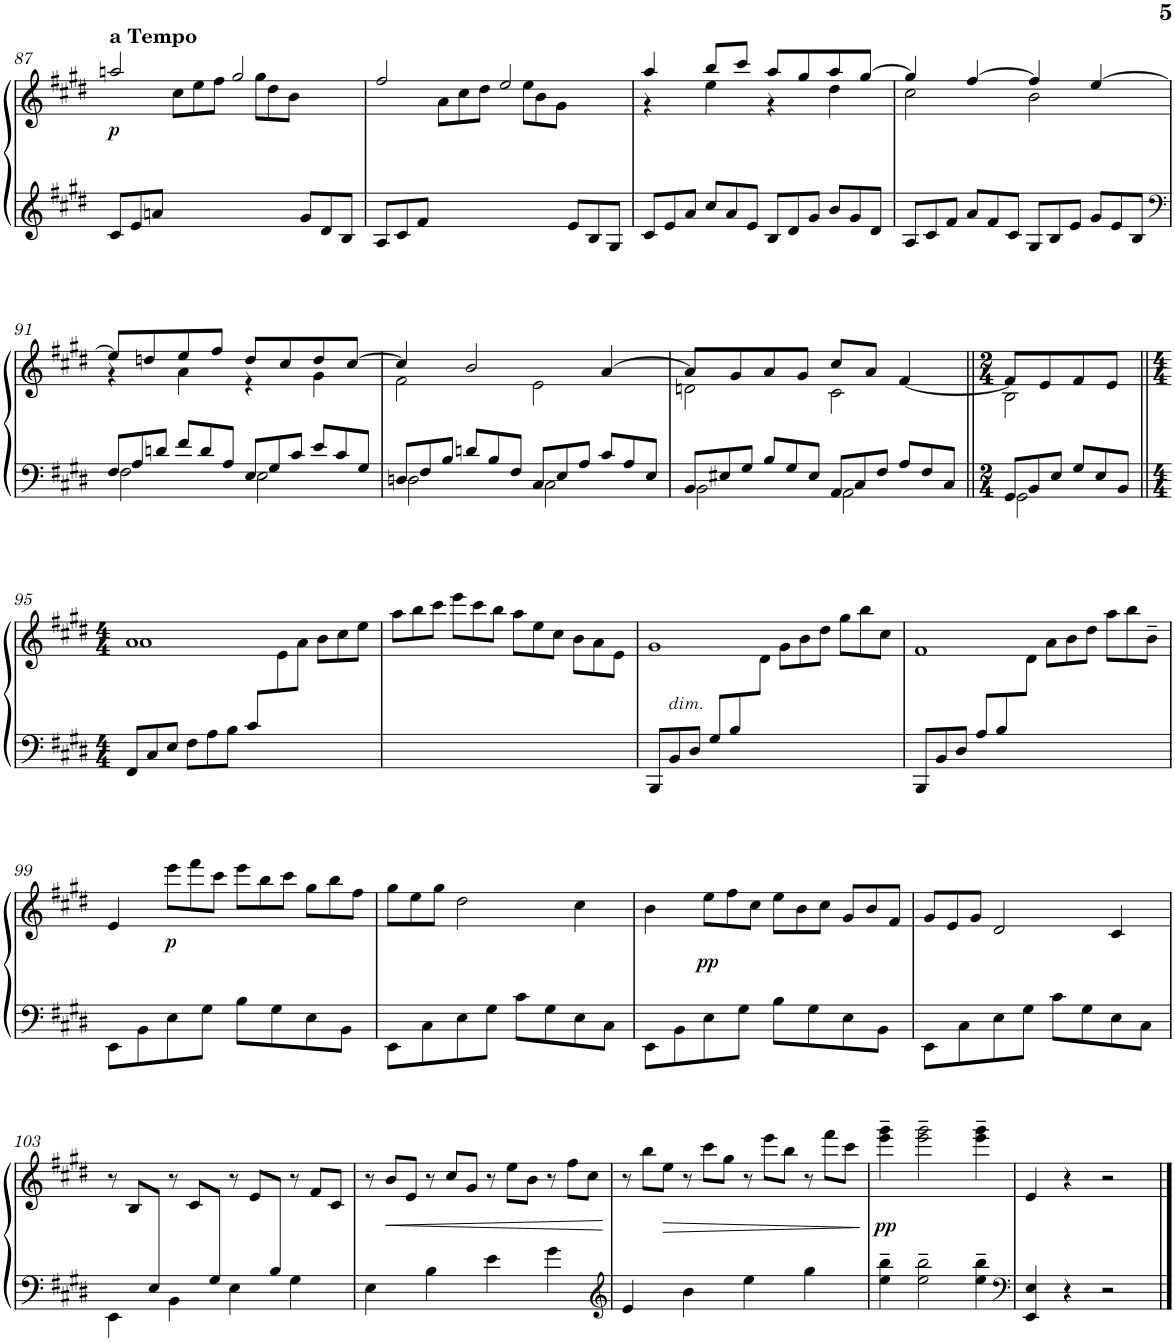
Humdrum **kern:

**kern	**kern	**dynam
*part1	*part1	*part1
*staff2	*staff1	*staff1/2
*I"Piano	*	*
*I'Pno.	*	*
!!LO:PB:g=z
*clefG2	*clefG2	*
*k[f#c#g#d#]	*k[f#c#g#d#]	*
*M4/4	*M4/4	*
*Xbrackettup	*	*
=87	=87	=87
*^	*^	*
!	!	!LO:TX:a:B:t=a Tempo	!	!
!	!	!	!	!LO:DY:b
12c#/L	2.ryy	2aan/	4ryy	p
12e/	.	.	.	.
12an/J	.	.	.	.
*	*	*	*Xbrackettup	*
4ryy	.	.	12cc#\L	.
.	.	.	12ee\	.
.	.	.	12ff#\J	.
4ryy	.	2gg#/	12gg#\L	.
.	.	.	12dd#\	.
.	.	.	12b\J	.
12g#/L	4ryy	.	4ryy	.
12d#/	.	.	.	.
12B/J	.	.	.	.
=88	=88	=88	=88	=88
12A/L	2.ryy	2ff#/	4ryy	.
12c#/	.	.	.	.
12f#/J	.	.	.	.
4ryy	.	.	12a\L	.
.	.	.	12cc#\	.
.	.	.	12dd#\J	.
4ryy	.	2ee/	12ee\L	.
.	.	.	12b\	.
.	.	.	12g#\J	.
12e/L	4ryy	.	4ryy	.
12B/	.	.	.	.
12G#/J	.	.	.	.
*v	*v	*	*	*
=89	=89	=89	=89
12c#/L	4aa/	4r	.
12e/	.	.	.
12a/J	.	.	.
12cc#/L	8bb/L	4ee\	.
12a/	.	.	.
.	8ccc#/J	.	.
12e/J	.	.	.
12B/L	8aa/L	4r	.
12d#/	.	.	.
.	8gg#/	.	.
12g#/J	.	.	.
12b/L	8aa/	4dd#\	.
12g#/	.	.	.
.	[8gg#/J	.	.
12d#/J	.	.	.
=90	=90	=90	=90
12A/L	4gg#/]	2cc#\	.
12c#/	.	.	.
12f#/J	.	.	.
12a/L	[4ff#/	.	.
12f#/	.	.	.
12c#/J	.	.	.
12G#/L	4ff#/]	2b\	.
12B/	.	.	.
12e/J	.	.	.
12g#/L	[4ee/	.	.
12e/	.	.	.
12B/J	.	.	.
!!LO:LB:g=z	!!
=91	=91	=91	=91
*clefF4	*	*	*
*^	*	*	*
12F#/L	2F#\	8ee/L]	4r	.
12A/	.	.	.	.
.	.	8ddn/	.	.
12dn/J	.	.	.	.
12f#/L	.	8ee/	4a\	.
12d/	.	.	.	.
.	.	8ff#/J	.	.
12A/J	.	.	.	.
12E/L	2E\	8dd/L	4r	.
12G#/	.	.	.	.
.	.	8cc#/	.	.
12c#/J	.	.	.	.
12e/L	.	8dd/	4g#\	.
12c#/	.	.	.	.
.	.	[8cc#/J	.	.
12G#/J	.	.	.	.
=92	=92	=92	=92	=92
12Dn/L	2D\	4cc#/]	2f#\	.
12F#/	.	.	.	.
12B/J	.	.	.	.
12dn/L	.	2b/	.	.
12B/	.	.	.	.
12F#/J	.	.	.	.
12C#/L	2C#\	.	2e\	.
12E/	.	.	.	.
12A/J	.	.	.	.
12c#/L	.	[4a/	.	.
12A/	.	.	.	.
12E/J	.	.	.	.
=93	=93	=93	=93	=93
12BB/L	2BB\	8a/L]	2dn\	.
12E#X/	.	.	.	.
.	.	8g#/	.	.
12G#/J	.	.	.	.
12B/L	.	8a/	.	.
12G#/	.	.	.	.
.	.	8g#/J	.	.
12E#/J	.	.	.	.
12AA/L	2AA\	8cc#/L	2c#\	.
12C#/	.	.	.	.
.	.	8a/J	.	.
12F#/J	.	.	.	.
12A/L	.	[<4f#/	.	.
12F#/	.	.	.	.
12C#/J	.	.	.	.
=94||	=94||	=94||	=94||	=94||
*M2/4	*	*M2/4	*	*
12GG#/L	2GG#\	8f#/L]	2B\	.
12BB/	.	.	.	.
.	.	8e/	.	.
12E/J	.	.	.	.
12G#/L	.	8f#/	.	.
12E/	.	.	.	.
.	.	8e/J	.	.
12BB/J	.	.	.	.
*v	*v	*	*	*
*	*v	*v	*
!!LO:LB:g=z
=95||	=95||	=95||
*M4/4	*M4/4	*
*	*^	*
*	*	*^	*
12FF#/L	1a	1a	12%7ryy	.
12C#/	.	.	.	.
12E/J	.	.	.	.
12F#\L	.	.	.	.
12A\	.	.	.	.
12B\J	.	.	.	.
12c#/L	.	.	.	.
12%5ryy	.	.	12e\	.
.	.	.	12a\J	.
.	.	.	12b\L	.
.	.	.	12cc#\	.
.	.	.	12ee\J	.
*	*v	*v	*v	*
=96	=96	=96
1ryy	12aa\L	.
.	12bb\	.
.	12ccc#\J	.
.	12eee\L	.
.	12ccc#\	.
.	12bb\J	.
.	12aa\L	.
.	12ee\	.
.	12cc#\J	.
.	12b\L	.
.	12a\	.
.	12e\J	.
=97	=97	=97
*	*^	*
12BBB/L	1g#	12%5ryy	.
!LO:TX:a:i:t=dim.	!	!	!
12BB/	.	.	.
12D#/J	.	.	.
12G#/L	.	.	.
12B/	.	.	.
12%7ryy	.	12d#\J	.
.	.	12g#\L	.
.	.	12b\	.
.	.	12dd#\J	.
.	.	12gg#\L	.
.	.	12bb\	.
.	.	12cc#\J	.
=98	=98	=98	=98
12BBB/L	1f#	12%5ryy	.
12BB/	.	.	.
12D#/J	.	.	.
12A/L	.	.	.
12B/	.	.	.
12%7ryy	.	12d#\J	.
.	.	12a\L	.
.	.	12b\	.
.	.	12dd#\J	.
.	.	12aa\L	.
.	.	12bb\	.
.	.	12b~\J	.
*	*v	*v	*
!!LO:LB:g=z
=99	=99	=99
8EE\L	4e/	.
8BB\	.	.
!	!	!LO:DY:b
8E\	12eee\L	p
.	12fff#\	.
8G#\J	.	.
.	12ccc#\J	.
8B\L	12eee\L	.
.	12bb\	.
8G#\	.	.
.	12ccc#\J	.
8E\	12gg#\L	.
.	12bb\	.
8BB\J	.	.
.	12ff#\J	.
=100	=100	=100
8EE\L	12gg#\L	.
.	12ee\	.
8C#\	.	.
.	12gg#\J	.
8E\	2dd#\	.
8G#\J	.	.
8c#\L	.	.
8G#\	.	.
8E\	4cc#\	.
8C#\J	.	.
=101	=101	=101
8EE\L	4b\	.
8BB\	.	.
!	!	!LO:DY:b
8E\	12ee\L	pp
.	12ff#\	.
8G#\J	.	.
.	12cc#\J	.
8B\L	12ee\L	.
.	12b\	.
8G#\	.	.
.	12cc#\J	.
8E\	12g#/L	.
.	12b/	.
8BB\J	.	.
.	12f#/J	.
=102	=102	=102
8EE\L	12g#/L	.
.	12e/	.
8C#\	.	.
.	12g#/J	.
8E\	2d#/	.
8G#\J	.	.
8c#\L	.	.
8G#\	.	.
8E\	4c#/	.
8C#\J	.	.
!!LO:LB:g=z
=103	=103	=103
*^	*	*
*	*	*brackettup	*
6ryy	4EE^\	12r	.
.	.	12B/L	.
12E/J	.	12ryy	.
6ryy	4BB^\	12r	.
.	.	12c#/L	.
12G#/J	.	12ryy	.
6ryy	4E^\	12r	.
.	.	12e/L	.
12B/J	.	12ryy	.
4ryy	4G#^\	12r	.
.	.	12f#/L	.
.	.	12c#/J	.
*v	*v	*	*
=104	=104	=104
4E\	12r	.
!	!	!LO:HP:b
.	12b/L	<
.	12e/J	.
4B\	12r	.
.	12cc#/L	.
.	12g#/J	.
4e\	12r	.
.	12ee\L	.
.	12b\J	.
4g#\	12r	.
.	12ff#\L	.
.	12cc#\J	.
=105	=105	=105
*clefG2	*	*
4e/	12r	.
.	12bb\L	.
.	12ee\J	.
4b\	12r	.
.	12ccc#\L	.
.	12gg#\J	.
4ee\	12r	.
.	12eee\L	.
.	12bb\J	.
4gg#\	12r	.
.	12fff#\L	.
.	12ccc#\J	.
.	.	[
=106	=106	=106
!	!	!LO:DY:b
4ee\~ 4bb\~	4eee\~ 4ggg#\~	pp
2ee\~ 2bb\~	2eee\~ 2ggg#\~	.
4ee\~ 4bb\~	4eee\~ 4ggg#\~	.
=107	=107	=107
*clefF4	*	*
4EE/ 4E/	4e/	.
4r	4r	.
2r	2r	.
==	==	==
*-	*-	*-
